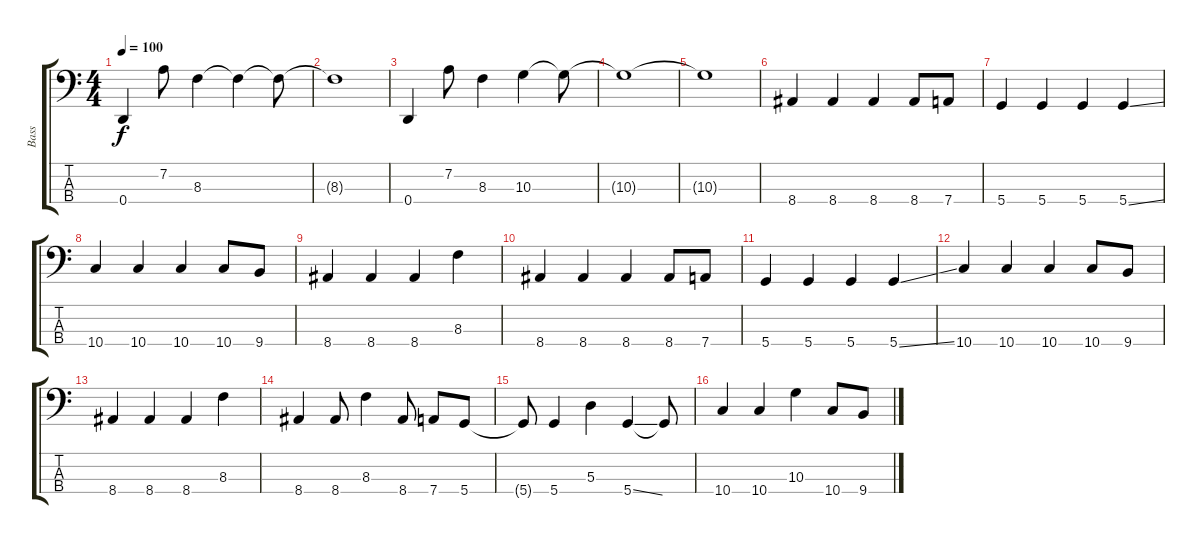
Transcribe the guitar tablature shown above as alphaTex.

\track ("Bass" "Bass") {instrument overdrivenguitar}
\staff {score tabs}
\tuning (G2 D2 A1 D1) {hide}
\ts (4 4)
\tempo 100
\clef f4
\ks c
0.4.4{dy f} 7.2.8 8.3.4 8.3{t}.4 8.3{t}.8 |
8.3{t}.1 |
0.4.4 7.2.8 8.3.4 10.3.4 10.3{t}.8 |
10.3{t}.1 |
10.3{t}.1 |
8.4.4{volume 8} 8.4.4 8.4.4 8.4.8 7.4.8 |
5.4.4 5.4.4 5.4.4 5.4{ss}.4 |
10.4.4 10.4.4 10.4.4 10.4.8 9.4.8 |
8.4.4 8.4.4 8.4.4 8.3.4 |
8.4.4 8.4.4 8.4.4 8.4.8 7.4.8 |
5.4.4 5.4.4 5.4.4 5.4{ss}.4 |
10.4.4 10.4.4 10.4.4 10.4.8 9.4.8 |
8.4.4 8.4.4 8.4.4 8.3.4 |
8.4.4 8.4.8 8.3.4 8.4.8 7.4.8 5.4.8 |
5.4{t}.8 5.4.4 5.3.4 5.4{ss}.4 5.4{t}.8 |
10.4.4 10.4.4 10.3.4 10.4.8 9.4.8
